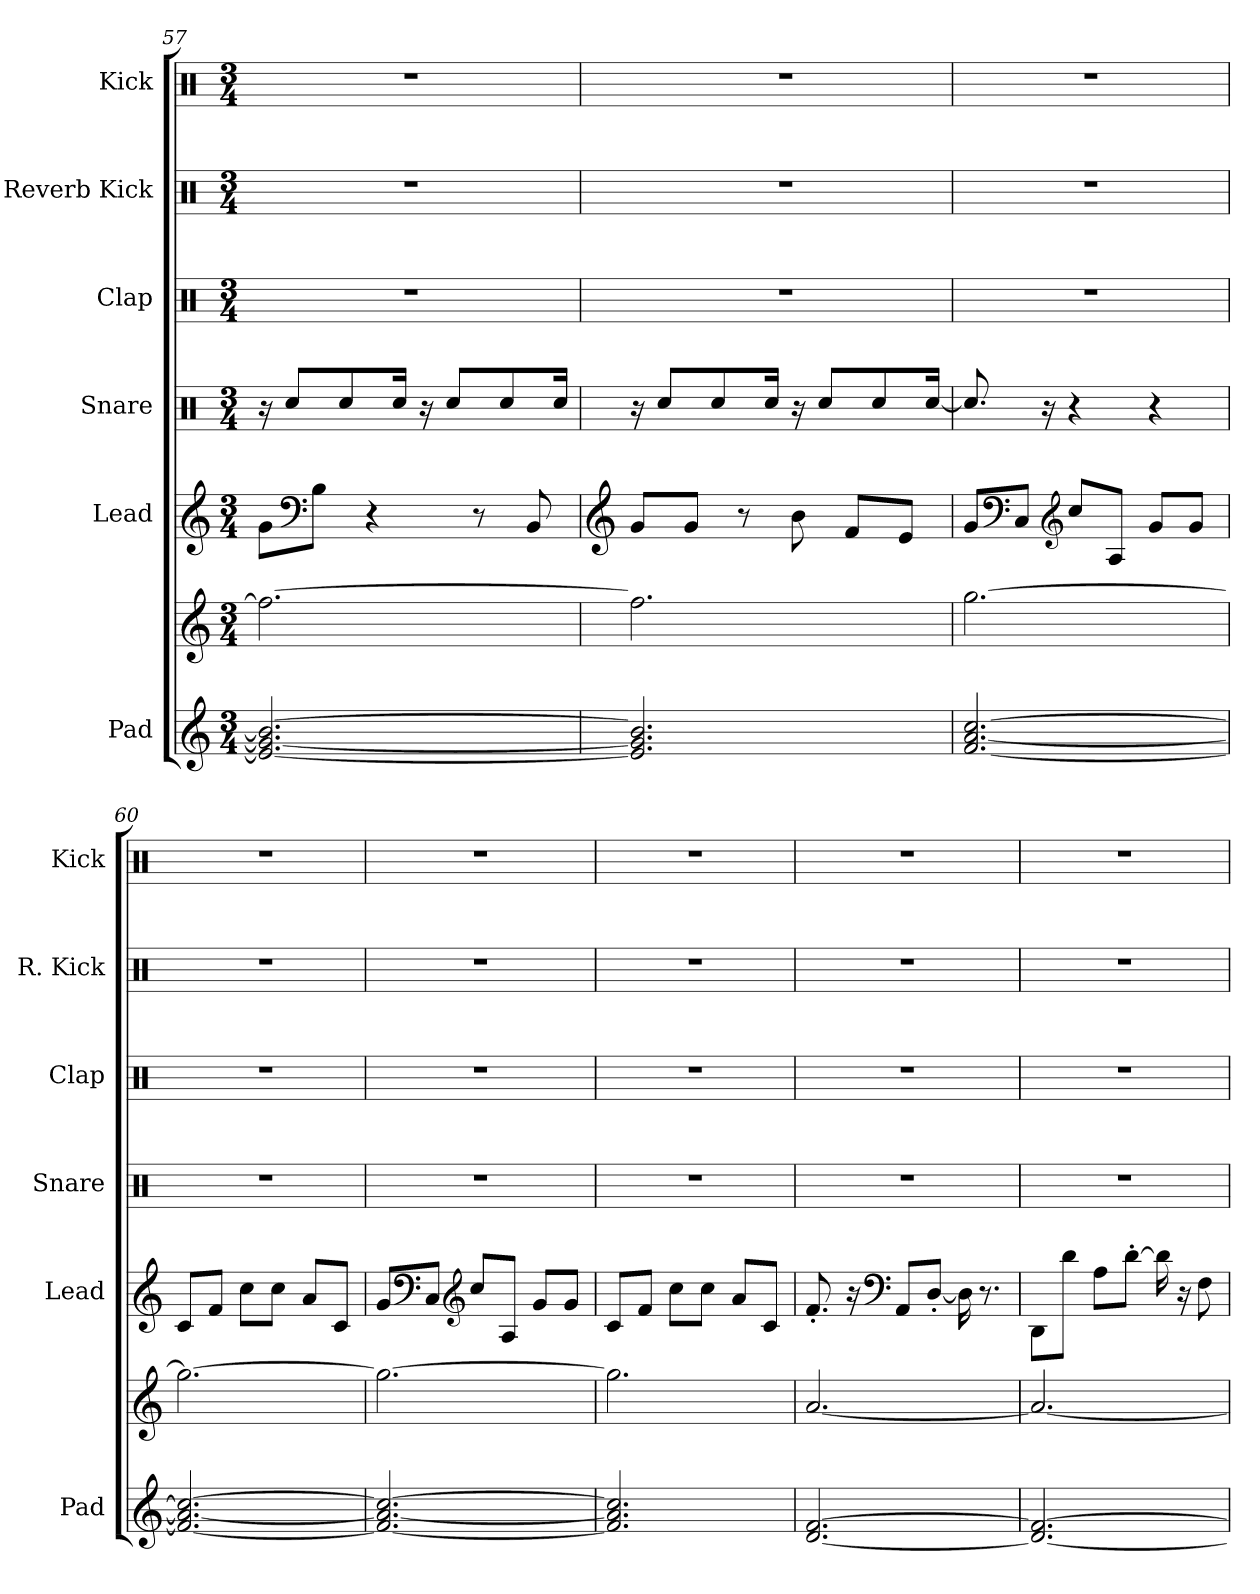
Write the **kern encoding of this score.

**kern	**kern	**kern	**kern	**kern	**kern	**kern
*part6	*part6	*part5	*part4	*part3	*part2	*part1
*staff7	*staff6	*staff5	*staff4	*staff3	*staff2	*staff1
*I"Pad	*	*I"Lead	*I"Snare	*I"Clap	*I"Reverb Kick	*I"Kick
*I'Pad	*	*I'Lead	*I'Snare	*I'Clap	*I'R. Kick	*I'Kick
*clefG2	*clefG2	*clefG2	*clefX	*clefX	*clefX	*clefX
*k[]	*k[]	*k[]	*k[]	*k[]	*k[]	*k[]
*M3/4	*M3/4	*M3/4	*M3/4	*M3/4	*M3/4	*M3/4
=57	=57	=57	=57	=57	=57	=57
2.e/_ 2.g/_ 2.b/_	2.ff\_	8g\L	16r	2.r	2.r	2.r
.	.	.	8Rcc/L	.	.	.
*	*	*clefF4	*	*	*	*
.	.	8B\J	.	.	.	.
.	.	.	8Rcc/	.	.	.
.	.	4r	.	.	.	.
.	.	.	16Rcc/Jk	.	.	.
.	.	.	16r	.	.	.
.	.	.	8Rcc/L	.	.	.
.	.	8r	.	.	.	.
.	.	.	8Rcc/	.	.	.
.	.	8BB/	.	.	.	.
.	.	.	16Rcc/Jk	.	.	.
!!LO:PB:g=z
=58	=58	=58	=58	=58	=58	=58
*	*	*clefG2	*	*	*	*
2.e/] 2.g/] 2.b/]	2.ff\]	8g/L	16r	2.r	2.r	2.r
.	.	.	8Rcc/L	.	.	.
.	.	8g/J	.	.	.	.
.	.	.	8Rcc/	.	.	.
.	.	8r	.	.	.	.
.	.	.	16Rcc/Jk	.	.	.
.	.	8b\	16r	.	.	.
.	.	.	8Rcc/L	.	.	.
.	.	8f/L	.	.	.	.
.	.	.	8Rcc/	.	.	.
.	.	8e/J	.	.	.	.
.	.	.	[16Rcc/Jk	.	.	.
=59	=59	=59	=59	=59	=59	=59
[2.f/ [2.a/ [2.cc/	[2.gg\	8g/L	8.Rcc/]	2.r	2.r	2.r
*	*	*clefF4	*	*	*	*
.	.	8C/J	.	.	.	.
.	.	.	16r	.	.	.
*	*	*clefG2	*	*	*	*
.	.	8cc/L	4r	.	.	.
.	.	8A/J	.	.	.	.
.	.	8g/L	4r	.	.	.
.	.	8g/J	.	.	.	.
=60	=60	=60	=60	=60	=60	=60
2.f/_ 2.a/_ 2.cc/_	2.gg\_	8c/L	2.r	2.r	2.r	2.r
.	.	8f/J	.	.	.	.
.	.	8cc\L	.	.	.	.
.	.	8cc\J	.	.	.	.
.	.	8a/L	.	.	.	.
.	.	8c/J	.	.	.	.
=61	=61	=61	=61	=61	=61	=61
2.f/_ 2.a/_ 2.cc/_	2.gg\_	8g/L	2.r	2.r	2.r	2.r
*	*	*clefF4	*	*	*	*
.	.	8C/J	.	.	.	.
*	*	*clefG2	*	*	*	*
.	.	8cc/L	.	.	.	.
.	.	8A/J	.	.	.	.
.	.	8g/L	.	.	.	.
.	.	8g/J	.	.	.	.
!!LO:LB:g=z
=62	=62	=62	=62	=62	=62	=62
2.f/] 2.a/] 2.cc/]	2.gg\]	8c/L	2.r	2.r	2.r	2.r
.	.	8f/J	.	.	.	.
.	.	8cc\L	.	.	.	.
.	.	8cc\J	.	.	.	.
.	.	8a/L	.	.	.	.
.	.	8c/J	.	.	.	.
=63	=63	=63	=63	=63	=63	=63
[2.d/ [2.f/	[2.a/	8.f'/	2.r	2.r	2.r	2.r
.	.	16r	.	.	.	.
*	*	*clefF4	*	*	*	*
.	.	8AA/L	.	.	.	.
.	.	[8D'/J	.	.	.	.
.	.	16D\]	.	.	.	.
.	.	8.r	.	.	.	.
=64	=64	=64	=64	=64	=64	=64
2.d/_ 2.f/_	2.a/_	8DD\L	2.r	2.r	2.r	2.r
.	.	8d\J	.	.	.	.
.	.	8A\L	.	.	.	.
.	.	[8d'\J	.	.	.	.
.	.	16d\]	.	.	.	.
.	.	16r	.	.	.	.
.	.	8F\	.	.	.	.
=	=	=	=	=	=	=
*-	*-	*-	*-	*-	*-	*-
